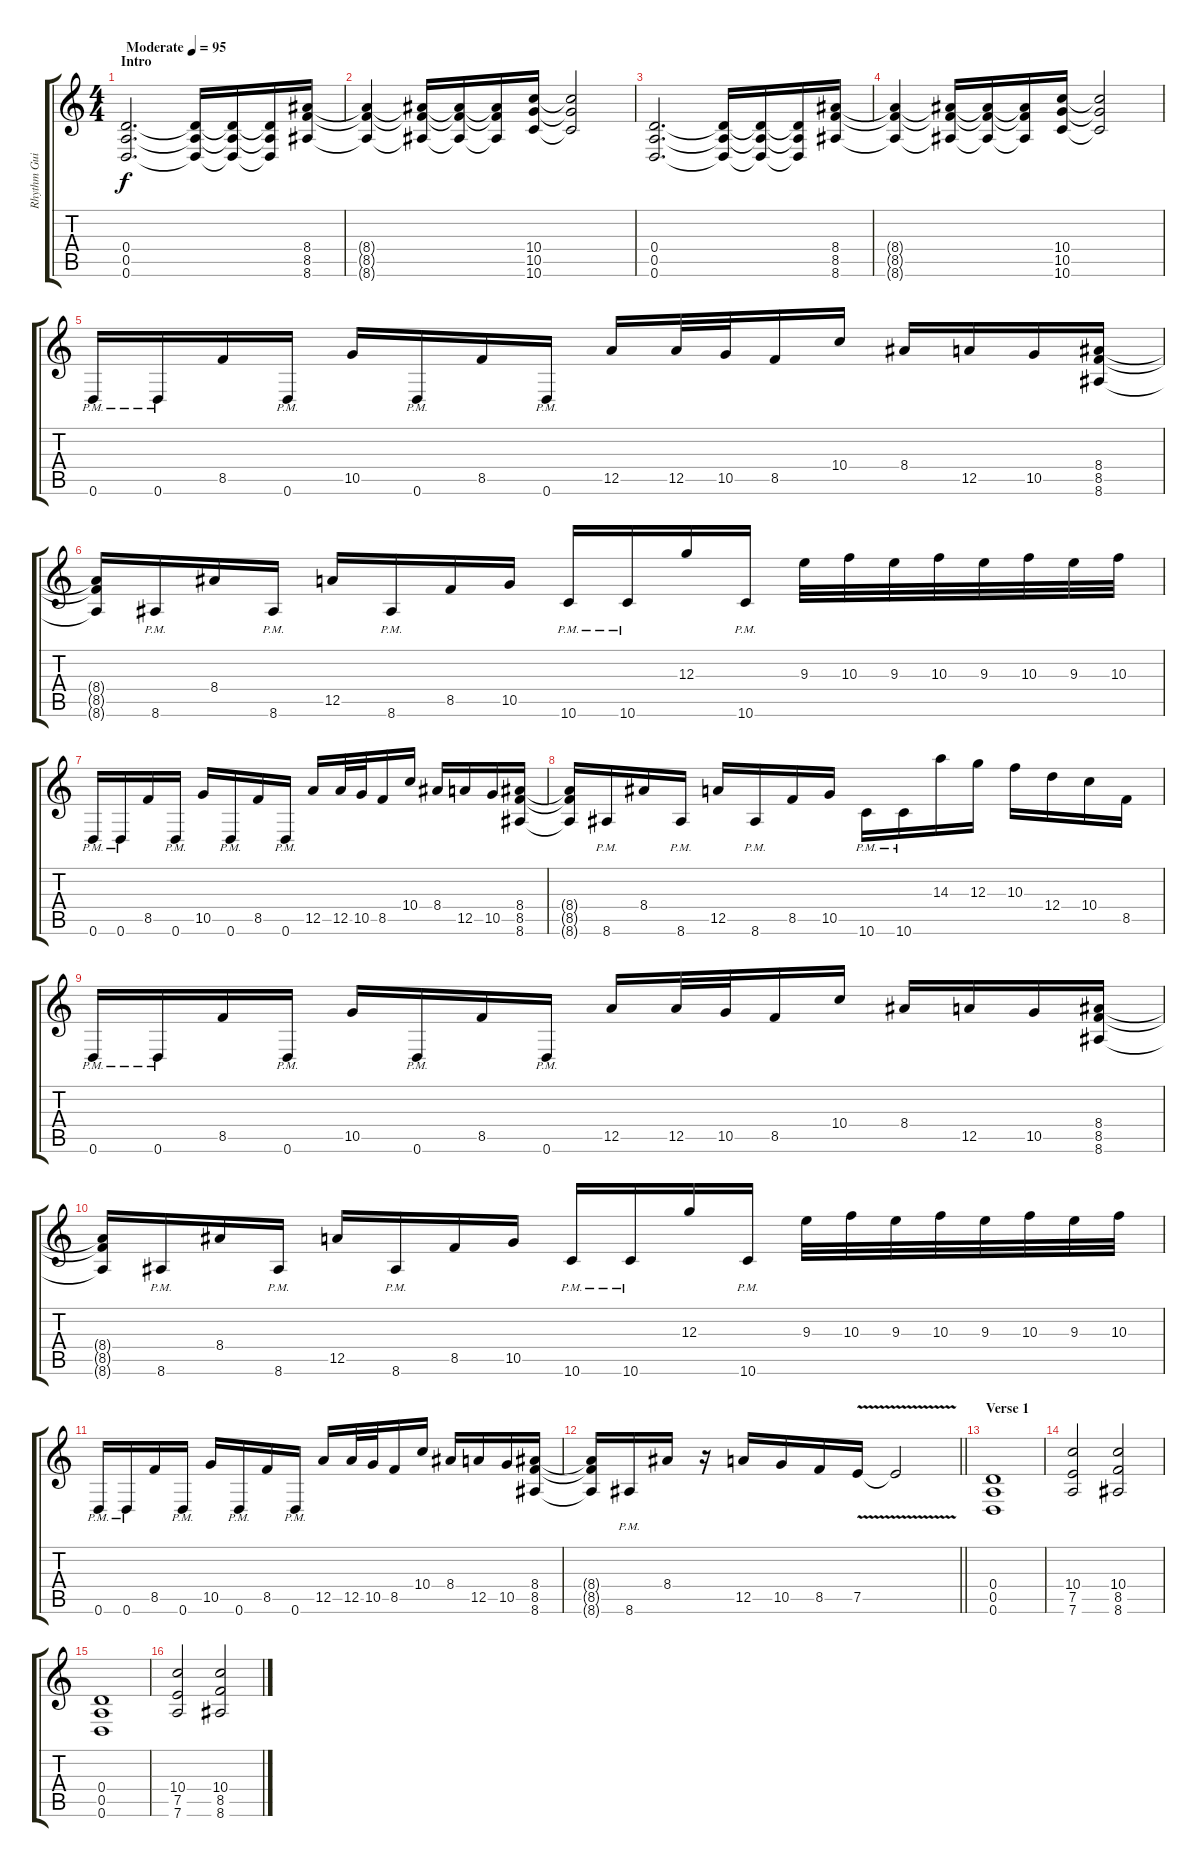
\track ("Rhythm Guitar I" "Rhythm Gui") {instrument overdrivenguitar}
\staff {score tabs}
\tuning (E4 B3 G3 D3 A2 D2) {hide}
\ts (4 4)
\section ("" "Intro")
\tempo (95 "Moderate")
\clef g2
\ks c
(0.4 0.5 0.6).2{d dy f instrument overdrivenguitar} (0.4{t} 0.5{t} 0.6{t}).16 (0.4{t} 0.5{t} 0.6{t}).16 (0.4{t} 0.5{t} 0.6{t}).16 (8.4 8.5 8.6).16 |
(8.4{t} 8.5{t} 8.6{t}).4 (8.4{t} 8.5{t} 8.6{t}).16 (8.4{t} 8.5{t} 8.6{t}).16 (8.4{t} 8.5{t} 8.6{t}).16 (10.4 10.5 10.6).16 (10.4{t} 10.5{t} 10.6{t}).2 |
(0.4 0.5 0.6).2{d} (0.4{t} 0.5{t} 0.6{t}).16 (0.4{t} 0.5{t} 0.6{t}).16 (0.4{t} 0.5{t} 0.6{t}).16 (8.4 8.5 8.6).16 |
(8.4{t} 8.5{t} 8.6{t}).4 (8.4{t} 8.5{t} 8.6{t}).16 (8.4{t} 8.5{t} 8.6{t}).16 (8.4{t} 8.5{t} 8.6{t}).16 (10.4 10.5 10.6).16 (10.4{t} 10.5{t} 10.6{t}).2 |
0.6{pm}.16 0.6{pm}.16 8.5.16 0.6{pm}.16 10.5.16 0.6{pm}.16 8.5.16 0.6{pm}.16 12.5.16 12.5.32 10.5.32 8.5.16 10.4.16 8.4.16 12.5.16 10.5.16 (8.4 8.5 8.6).16 |
(8.4{t} 8.5{t} 8.6{t}).16 8.6{pm}.16 8.4.16 8.6{pm}.16 12.5.16 8.6{pm}.16 8.5.16 10.5.16 10.6{pm}.16 10.6{pm}.16 12.3.16 10.6{pm}.16 9.3.32 10.3.32 9.3.32 10.3.32 9.3.32 10.3.32 9.3.32 10.3.32 |
0.6{pm}.16 0.6{pm}.16 8.5.16 0.6{pm}.16 10.5.16 0.6{pm}.16 8.5.16 0.6{pm}.16 12.5.16 12.5.32 10.5.32 8.5.16 10.4.16 8.4.16 12.5.16 10.5.16 (8.4 8.5 8.6).16 |
(8.4{t} 8.5{t} 8.6{t}).16 8.6{pm}.16 8.4.16 8.6{pm}.16 12.5.16 8.6{pm}.16 8.5.16 10.5.16 10.6{pm}.16 10.6{pm}.16 14.3.16 12.3.16 10.3.16 12.4.16 10.4.16 8.5.16 |
0.6{pm}.16 0.6{pm}.16 8.5.16 0.6{pm}.16 10.5.16 0.6{pm}.16 8.5.16 0.6{pm}.16 12.5.16 12.5.32 10.5.32 8.5.16 10.4.16 8.4.16 12.5.16 10.5.16 (8.4 8.5 8.6).16 |
(8.4{t} 8.5{t} 8.6{t}).16 8.6{pm}.16 8.4.16 8.6{pm}.16 12.5.16 8.6{pm}.16 8.5.16 10.5.16 10.6{pm}.16 10.6{pm}.16 12.3.16 10.6{pm}.16 9.3.32 10.3.32 9.3.32 10.3.32 9.3.32 10.3.32 9.3.32 10.3.32 |
0.6{pm}.16 0.6{pm}.16 8.5.16 0.6{pm}.16 10.5.16 0.6{pm}.16 8.5.16 0.6{pm}.16 12.5.16 12.5.32 10.5.32 8.5.16 10.4.16 8.4.16 12.5.16 10.5.16 (8.4 8.5 8.6).16 |
\barLineRight lightlight
(8.4{t} 8.5{t} 8.6{t}).16 8.6{pm}.16 8.4.16 r.16 12.5.16 10.5.16 8.5.16 7.5{v}.16 7.5{t}.2 |
\section ("" "Verse 1")
(0.4 0.5 0.6).1 |
(10.4 7.5 7.6).2 (10.4 8.5 8.6).2 |
(0.4 0.5 0.6).1 |
(10.4 7.5 7.6).2 (10.4 8.5 8.6).2
